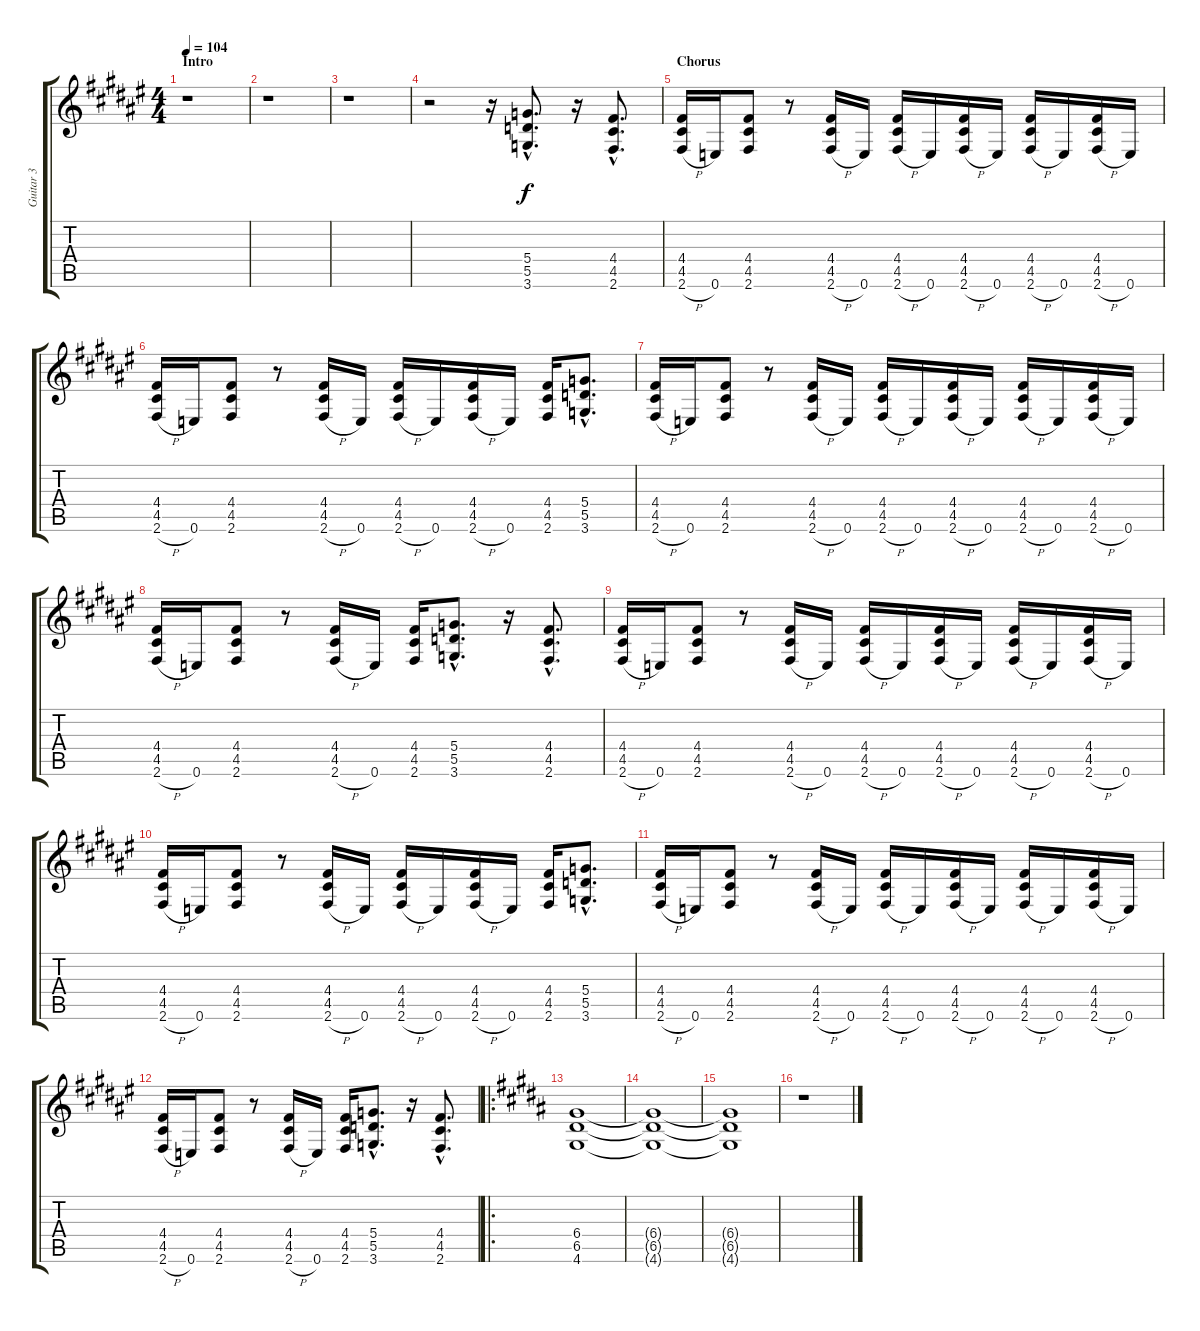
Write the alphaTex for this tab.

\track ("Guitar 3" "Guitar 3") {instrument distortionguitar}
\staff {score tabs}
\tuning (E4 B3 G3 D3 A2 E2) {hide}
\ts (4 4)
\section ("" "Intro")
\tempo 104
\clef g2
\ks f#
r.1{dy f instrument distortionguitar} |
r.1 |
r.1 |
r.2 r.16 (5.4{hac} 5.5{hac} 3.6{hac}).8{d} r.16 (4.4{hac} 4.5{hac} 2.6{hac}).8{d} |
\section ("" "Chorus")
(4.4 4.5 2.6{h}).16 0.6.16 (4.4 4.5 2.6).8 r.8 (4.4 4.5 2.6{h}).16 0.6.16 (4.4 4.5 2.6{h}).16 0.6.16 (4.4 4.5 2.6{h}).16 0.6.16 (4.4 4.5 2.6{h}).16 0.6.16 (4.4 4.5 2.6{h}).16 0.6.16 |
(4.4 4.5 2.6{h}).16 0.6.16 (4.4 4.5 2.6).8 r.8 (4.4 4.5 2.6{h}).16 0.6.16 (4.4 4.5 2.6{h}).16 0.6.16 (4.4 4.5 2.6{h}).16 0.6.16 (4.4 4.5 2.6).16 (5.4{hac} 5.5{hac} 3.6{hac}).8{d} |
(4.4 4.5 2.6{h}).16 0.6.16 (4.4 4.5 2.6).8 r.8 (4.4 4.5 2.6{h}).16 0.6.16 (4.4 4.5 2.6{h}).16 0.6.16 (4.4 4.5 2.6{h}).16 0.6.16 (4.4 4.5 2.6{h}).16 0.6.16 (4.4 4.5 2.6{h}).16 0.6.16 |
(4.4 4.5 2.6{h}).16 0.6.16 (4.4 4.5 2.6).8 r.8 (4.4 4.5 2.6{h}).16 0.6.16 (4.4 4.5 2.6).16 (5.4{hac} 5.5{hac} 3.6{hac}).8{d} r.16 (4.4{hac} 4.5{hac} 2.6{hac}).8{d} |
(4.4 4.5 2.6{h}).16 0.6.16 (4.4 4.5 2.6).8 r.8 (4.4 4.5 2.6{h}).16 0.6.16 (4.4 4.5 2.6{h}).16 0.6.16 (4.4 4.5 2.6{h}).16 0.6.16 (4.4 4.5 2.6{h}).16 0.6.16 (4.4 4.5 2.6{h}).16 0.6.16 |
(4.4 4.5 2.6{h}).16 0.6.16 (4.4 4.5 2.6).8 r.8 (4.4 4.5 2.6{h}).16 0.6.16 (4.4 4.5 2.6{h}).16 0.6.16 (4.4 4.5 2.6{h}).16 0.6.16 (4.4 4.5 2.6).16 (5.4{hac} 5.5{hac} 3.6{hac}).8{d} |
(4.4 4.5 2.6{h}).16 0.6.16 (4.4 4.5 2.6).8 r.8 (4.4 4.5 2.6{h}).16 0.6.16 (4.4 4.5 2.6{h}).16 0.6.16 (4.4 4.5 2.6{h}).16 0.6.16 (4.4 4.5 2.6{h}).16 0.6.16 (4.4 4.5 2.6{h}).16 0.6.16 |
(4.4 4.5 2.6{h}).16 0.6.16 (4.4 4.5 2.6).8 r.8 (4.4 4.5 2.6{h}).16 0.6.16 (4.4 4.5 2.6).16 (5.4{hac} 5.5{hac} 3.6{hac}).8{d} r.16 (4.4{hac} 4.5{hac} 2.6{hac}).8{d} |
\ro
\ks b
(6.4 6.5 4.6).1 |
(6.4{t} 6.5{t} 4.6{t}).1 |
(6.4{t} 6.5{t} 4.6{t}).1 |
r.1
